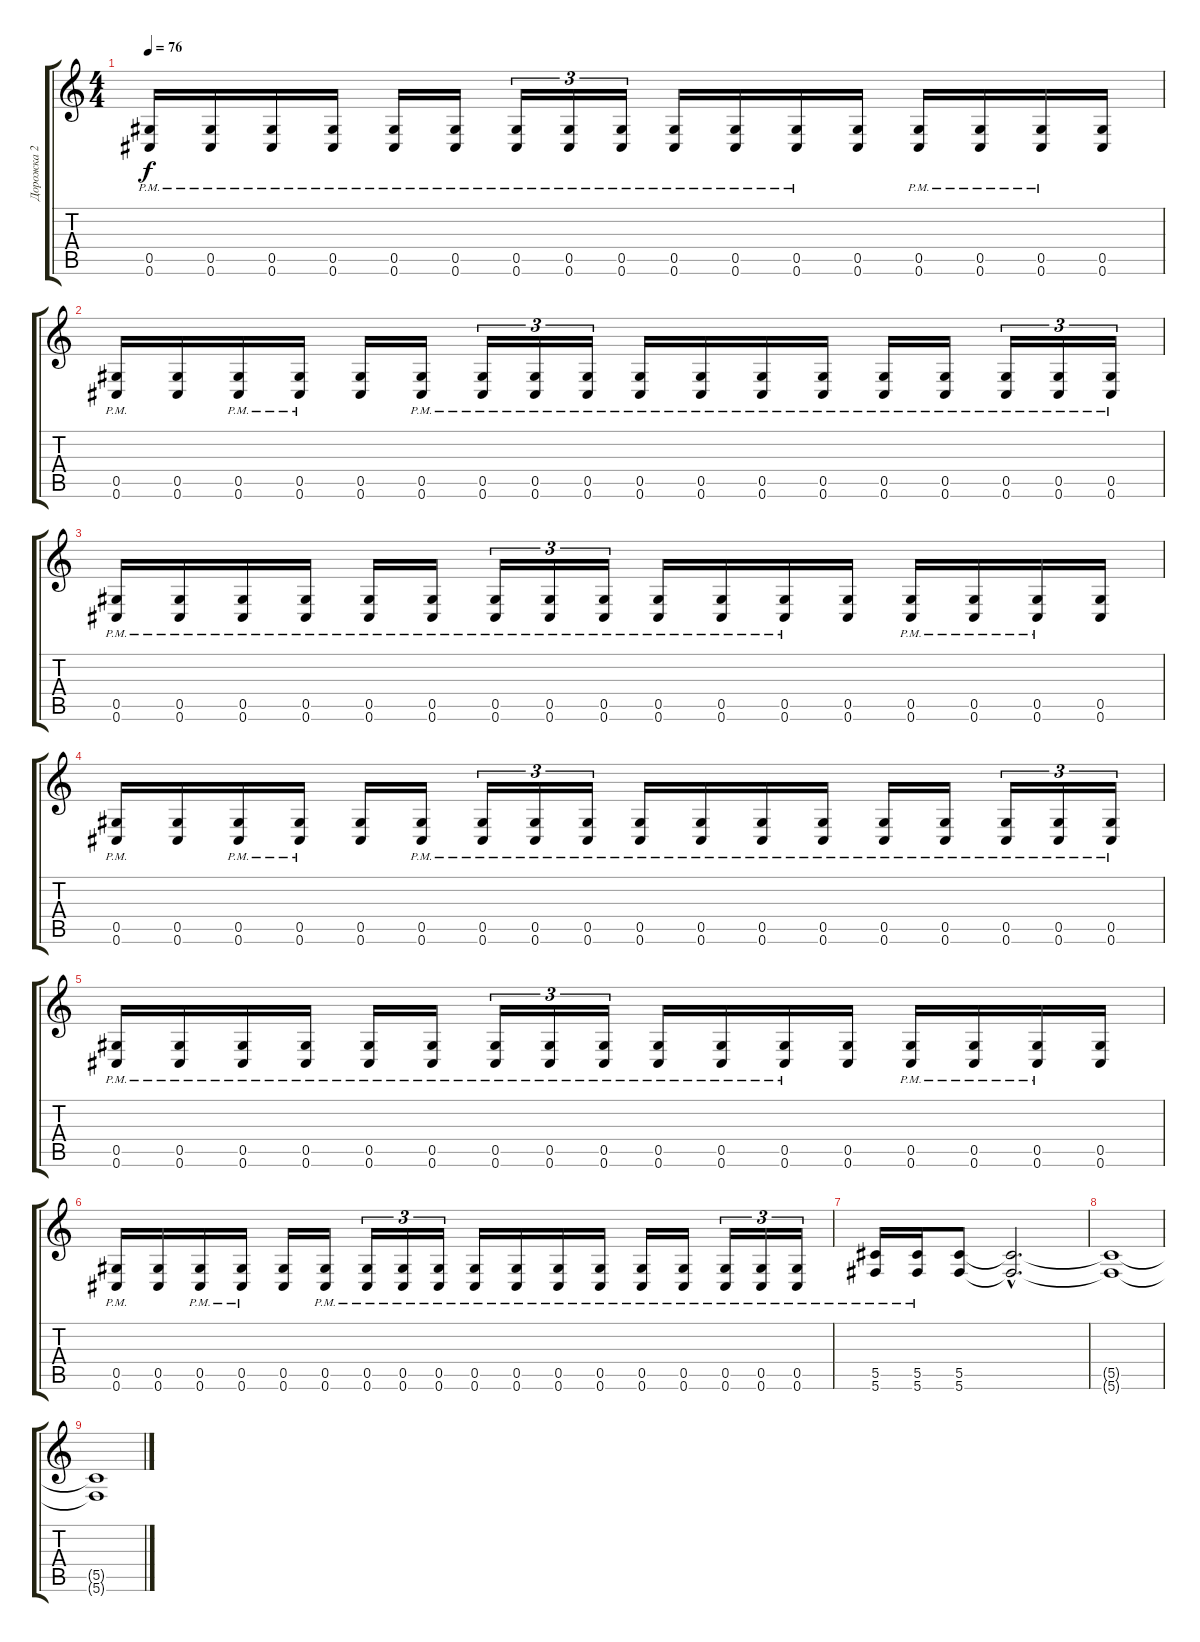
\track ("Дорожка 2" "Дорожка 2") {instrument distortionguitar}
\staff {score tabs}
\tuning (Eb4 Bb3 Gb3 Db3 Ab2 Db2) {hide}
\ts (4 4)
\tempo 76
\clef g2
\ks c
(0.5{pm} 0.6{pm}).16{dy f} (0.5{pm} 0.6{pm}).16 (0.5{pm} 0.6{pm}).16 (0.5{pm} 0.6{pm}).16 (0.5{pm} 0.6{pm}).16 (0.5{pm} 0.6{pm}).16 (0.5{pm} 0.6{pm}).16{tu (3 2)} (0.5{pm} 0.6{pm}).16{tu (3 2)} (0.5{pm} 0.6{pm}).16{tu (3 2)} (0.5{pm} 0.6{pm}).16 (0.5{pm} 0.6{pm}).16 (0.5{pm} 0.6{pm}).16 (0.5 0.6).16 (0.5{pm} 0.6{pm}).16 (0.5{pm} 0.6{pm}).16 (0.5{pm} 0.6{pm}).16 (0.5 0.6).16 |
(0.5{pm} 0.6{pm}).16 (0.5 0.6).16 (0.5{pm} 0.6{pm}).16 (0.5{pm} 0.6{pm}).16 (0.5 0.6).16 (0.5{pm} 0.6{pm}).16 (0.5{pm} 0.6{pm}).16{tu (3 2)} (0.5{pm} 0.6{pm}).16{tu (3 2)} (0.5{pm} 0.6{pm}).16{tu (3 2)} (0.5{pm} 0.6{pm}).16 (0.5{pm} 0.6{pm}).16 (0.5{pm} 0.6{pm}).16 (0.5{pm} 0.6{pm}).16 (0.5{pm} 0.6{pm}).16 (0.5{pm} 0.6{pm}).16 (0.5{pm} 0.6{pm}).16{tu (3 2)} (0.5{pm} 0.6{pm}).16{tu (3 2)} (0.5{pm} 0.6{pm}).16{tu (3 2)} |
(0.5{pm} 0.6{pm}).16 (0.5{pm} 0.6{pm}).16 (0.5{pm} 0.6{pm}).16 (0.5{pm} 0.6{pm}).16 (0.5{pm} 0.6{pm}).16 (0.5{pm} 0.6{pm}).16 (0.5{pm} 0.6{pm}).16{tu (3 2)} (0.5{pm} 0.6{pm}).16{tu (3 2)} (0.5{pm} 0.6{pm}).16{tu (3 2)} (0.5{pm} 0.6{pm}).16 (0.5{pm} 0.6{pm}).16 (0.5{pm} 0.6{pm}).16 (0.5 0.6).16 (0.5{pm} 0.6{pm}).16 (0.5{pm} 0.6{pm}).16 (0.5{pm} 0.6{pm}).16 (0.5 0.6).16 |
(0.5{pm} 0.6{pm}).16 (0.5 0.6).16 (0.5{pm} 0.6{pm}).16 (0.5{pm} 0.6{pm}).16 (0.5 0.6).16 (0.5{pm} 0.6{pm}).16 (0.5{pm} 0.6{pm}).16{tu (3 2)} (0.5{pm} 0.6{pm}).16{tu (3 2)} (0.5{pm} 0.6{pm}).16{tu (3 2)} (0.5{pm} 0.6{pm}).16 (0.5{pm} 0.6{pm}).16 (0.5{pm} 0.6{pm}).16 (0.5{pm} 0.6{pm}).16 (0.5{pm} 0.6{pm}).16 (0.5{pm} 0.6{pm}).16 (0.5{pm} 0.6{pm}).16{tu (3 2)} (0.5{pm} 0.6{pm}).16{tu (3 2)} (0.5{pm} 0.6{pm}).16{tu (3 2)} |
(0.5{pm} 0.6{pm}).16 (0.5{pm} 0.6{pm}).16 (0.5{pm} 0.6{pm}).16 (0.5{pm} 0.6{pm}).16 (0.5{pm} 0.6{pm}).16 (0.5{pm} 0.6{pm}).16 (0.5{pm} 0.6{pm}).16{tu (3 2)} (0.5{pm} 0.6{pm}).16{tu (3 2)} (0.5{pm} 0.6{pm}).16{tu (3 2)} (0.5{pm} 0.6{pm}).16 (0.5{pm} 0.6{pm}).16 (0.5{pm} 0.6{pm}).16 (0.5 0.6).16 (0.5{pm} 0.6{pm}).16 (0.5{pm} 0.6{pm}).16 (0.5{pm} 0.6{pm}).16 (0.5 0.6).16 |
(0.5{pm} 0.6{pm}).16 (0.5 0.6).16 (0.5{pm} 0.6{pm}).16 (0.5{pm} 0.6{pm}).16 (0.5 0.6).16 (0.5{pm} 0.6{pm}).16 (0.5{pm} 0.6{pm}).16{tu (3 2)} (0.5{pm} 0.6{pm}).16{tu (3 2)} (0.5{pm} 0.6{pm}).16{tu (3 2)} (0.5{pm} 0.6{pm}).16 (0.5{pm} 0.6{pm}).16 (0.5{pm} 0.6{pm}).16 (0.5{pm} 0.6{pm}).16 (0.5{pm} 0.6{pm}).16 (0.5{pm} 0.6{pm}).16 (0.5{pm} 0.6{pm}).16{tu (3 2)} (0.5{pm} 0.6{pm}).16{tu (3 2)} (0.5{pm} 0.6{pm}).16{tu (3 2)} |
(5.5{pm} 5.6{pm}).16 (5.5{pm} 5.6{pm}).16 (5.5 5.6).8{volume 0} (5.5{hac t} 5.6{hac t}).2{d} |
(5.5{t} 5.6{t}).1 |
(5.5{t} 5.6{t}).1
